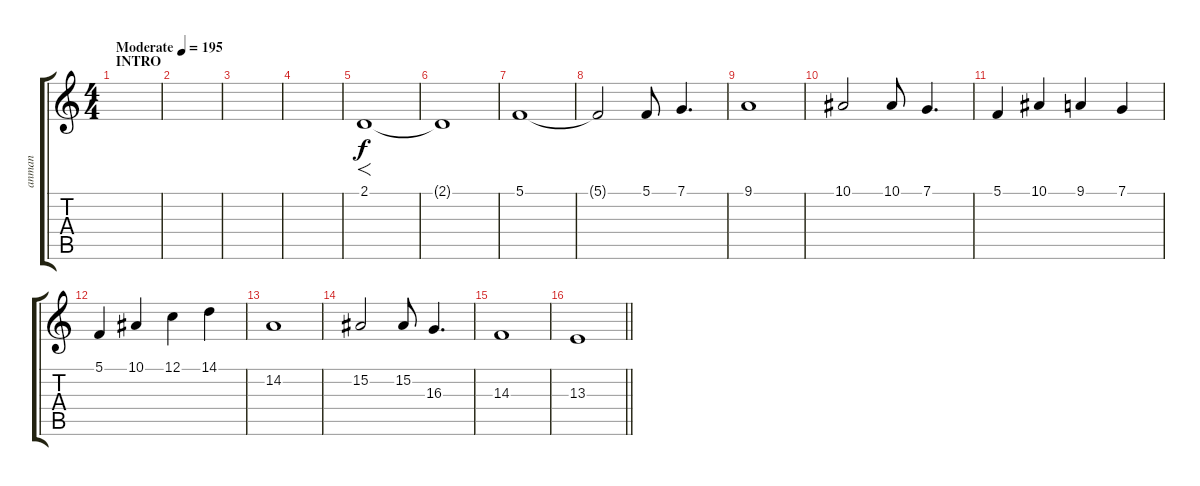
\track ("anman 1" "anman") {instrument stringensemble1}
\staff {score tabs}
\tuning (C4 G3 Eb3 Bb2 F2 C2) {hide}
\ts (4 4)
\section ("" "INTRO")
\tempo (195 "Moderate")
\clef g2
\ks c
|
|
|
|
2.1.1{f} |
2.1{t}.1 |
5.1.1 |
5.1{t}.2 5.1.8 7.1.4{d} |
9.1.1 |
10.1.2 10.1.8 7.1.4{d} |
5.1.4 10.1.4 9.1.4 7.1.4 |
5.1.4 10.1.4 12.1.4 14.1.4 |
14.2.1 |
15.2.2 15.2.8 16.3.4{d} |
14.3.1 |
\barLineRight lightlight
13.3.1
